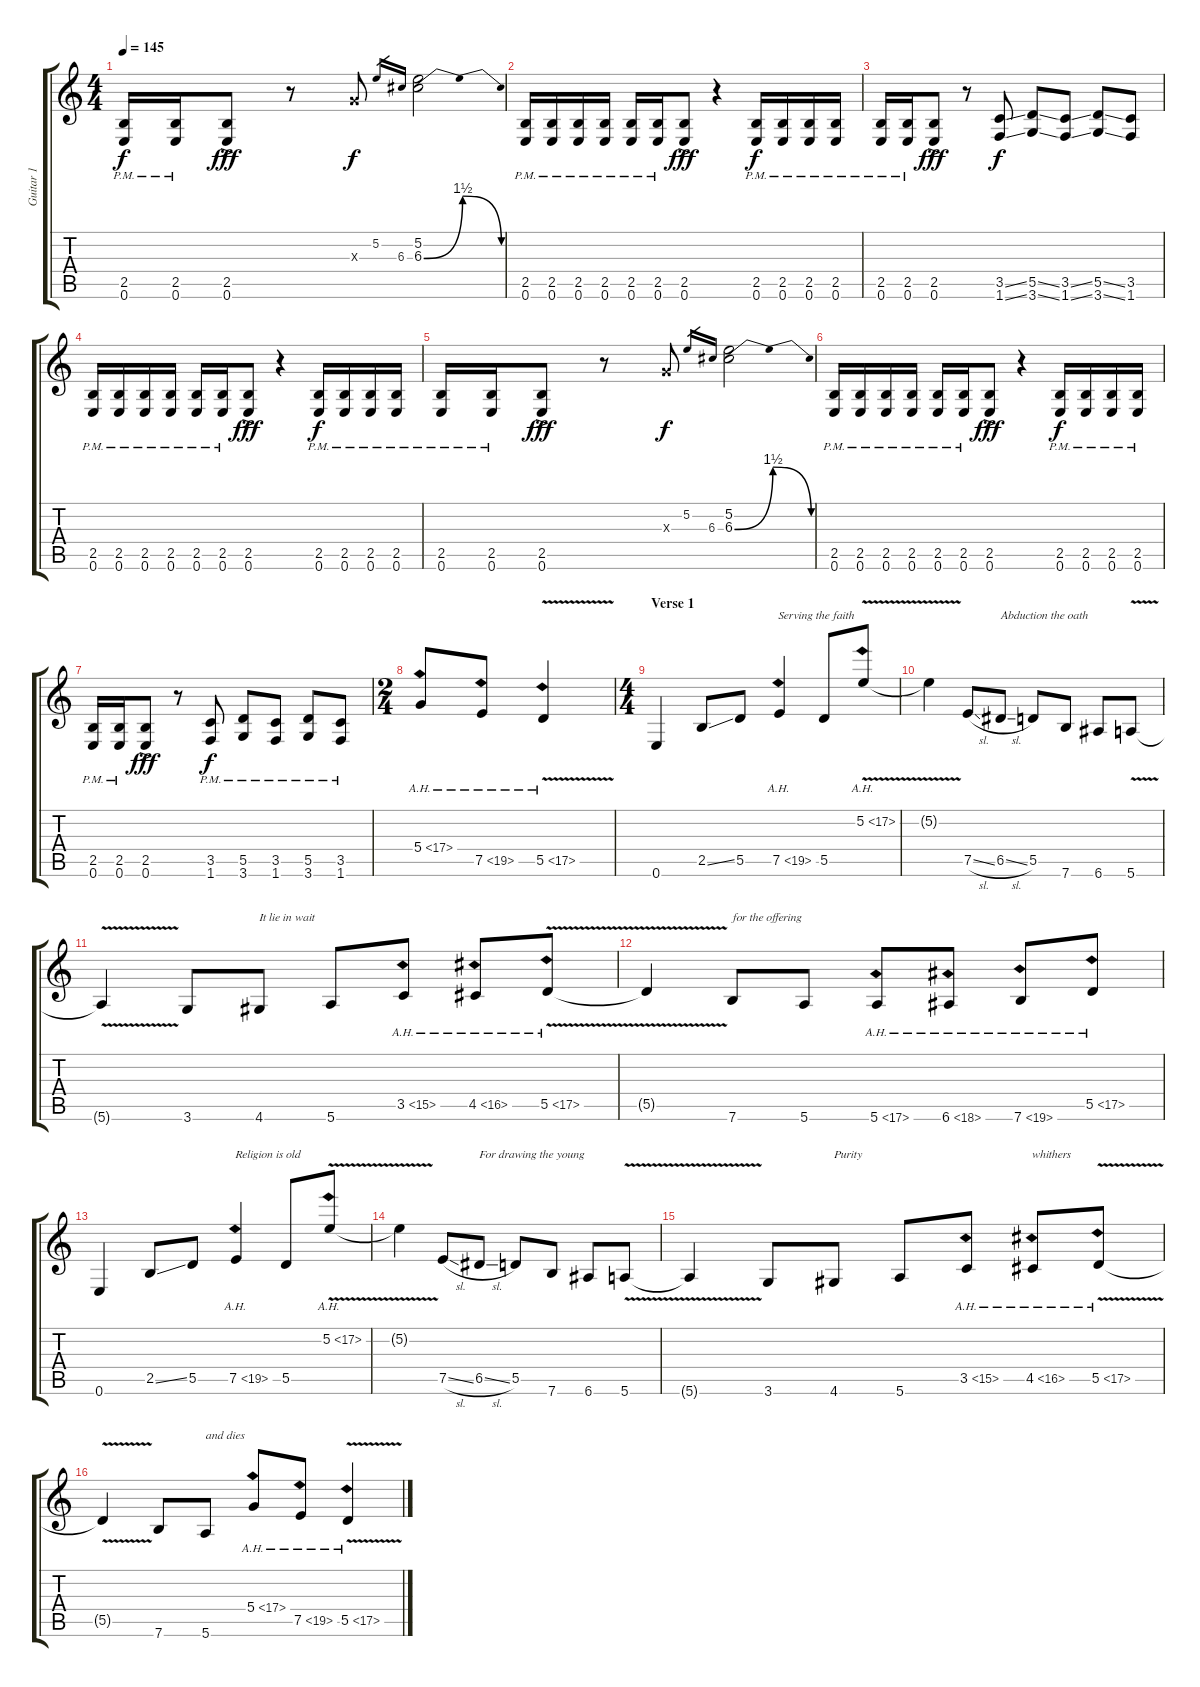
\track ("Guitar 1" "Guitar 1") {instrument distortionguitar}
\staff {score tabs}
\tuning (E4 B3 G3 D3 A2 E2) {hide}
\ts (4 4)
\tempo 145
\clef g2
\ks c
(2.5 0.6{pm}).16{dy f} (2.5 0.6{pm}).16 (2.5{ac} 0.6{ac}).8{dy fff} r.8 0.3{x}.8{dy f} 5.2.16{gr} 6.3.16{gr} (5.2 6.3{be (bendrelease 0 0 10 6 50 6 60 0)}).2 |
(2.5{pm} 0.6{pm}).16 (2.5{pm} 0.6{pm}).16 (2.5{pm} 0.6{pm}).16 (2.5{pm} 0.6{pm}).16 (2.5{pm} 0.6{pm}).16 (2.5{pm} 0.6{pm}).16 (2.5{ac} 0.6{ac}).8{dy fff} r.4 (2.5{pm} 0.6{pm}).16{dy f} (2.5{pm} 0.6{pm}).16 (2.5{pm} 0.6{pm}).16 (2.5{pm} 0.6{pm}).16 |
(2.5{pm} 0.6{pm}).16 (2.5{pm} 0.6{pm}).16 (2.5{ac} 0.6{ac}).8{dy fff} r.8 (3.5{ss} 1.6{ss}).8{dy f} (5.5{ss} 3.6{ss}).8 (3.5{ss} 1.6{ss}).8 (5.5{ss} 3.6{ss}).8 (3.5 1.6).8 |
(2.5{pm} 0.6{pm}).16 (2.5{pm} 0.6{pm}).16 (2.5{pm} 0.6{pm}).16 (2.5{pm} 0.6{pm}).16 (2.5{pm} 0.6{pm}).16 (2.5{pm} 0.6{pm}).16 (2.5{ac} 0.6{ac}).8{dy fff} r.4 (2.5{pm} 0.6{pm}).16{dy f} (2.5{pm} 0.6{pm}).16 (2.5{pm} 0.6{pm}).16 (2.5{pm} 0.6{pm}).16 |
(2.5 0.6{pm}).16 (2.5 0.6{pm}).16 (2.5{ac} 0.6{ac}).8{dy fff} r.8 0.3{x}.8{dy f} 5.2.16{gr} 6.3.16{gr} (5.2 6.3{be (bendrelease 0 0 10 6 50 6 60 0)}).2 |
(2.5{pm} 0.6{pm}).16 (2.5{pm} 0.6{pm}).16 (2.5{pm} 0.6{pm}).16 (2.5{pm} 0.6{pm}).16 (2.5{pm} 0.6{pm}).16 (2.5{pm} 0.6{pm}).16 (2.5{ac} 0.6{ac}).8{dy fff} r.4 (2.5{pm} 0.6{pm}).16{dy f} (2.5{pm} 0.6{pm}).16 (2.5{pm} 0.6{pm}).16 (2.5{pm} 0.6{pm}).16 |
(2.5{pm} 0.6{pm}).16 (2.5{pm} 0.6{pm}).16 (2.5{ac} 0.6{ac}).8{dy fff} r.8 (3.5{pm} 1.6{pm}).8{dy f} (5.5{pm} 3.6{pm}).8 (3.5{pm} 1.6{pm}).8 (5.5{pm} 3.6{pm}).8 (3.5{pm} 1.6{pm}).8 |
\ts (2 4)
5.4{ah 12}.8 7.5{ah 12}.8 5.5{ah 12 v}.4 |
\ts (4 4)
\section ("" "Verse 1")
0.6.4 2.5{ss}.8 5.5.8 7.5{ah 12}.4{txt "Serving the faith"} 5.5.8 5.2{ah 12 v}.8 |
5.2{t}.4 7.5{sl}.8 6.5{sl}.8{txt "Abduction the oath"} 5.5.8 7.6.8 6.6.8 5.6{v}.8 |
5.6{t}.4 3.6.8 4.6.8{txt "It lie in wait "} 5.6.8 3.5{ah 12}.8 4.5{ah 12}.8 5.5{ah 12 v}.8 |
5.5{t}.4 7.6.8{txt "for the offering"} 5.6.8 5.6{ah 12}.8 6.6{ah 12}.8 7.6{ah 12}.8 5.5{ah 12}.8 |
0.6.4 2.5{ss}.8 5.5.8 7.5{ah 12}.4{txt "Religion is old"} 5.5.8 5.2{ah 12 v}.8 |
5.2{t}.4 7.5{sl}.8 6.5{sl}.8{txt "For drawing the young"} 5.5.8 7.6.8 6.6.8 5.6{v}.8 |
5.6{t}.4 3.6.8 4.6.8{txt "Purity"} 5.6.8 3.5{ah 12}.8 4.5{ah 12}.8{txt "whithers "} 5.5{ah 12 v}.8 |
5.5{t}.4 7.6.8 5.6.8{txt "and dies"} 5.4{ah 12}.8 7.5{ah 12}.8 5.5{ah 12 v}.4
